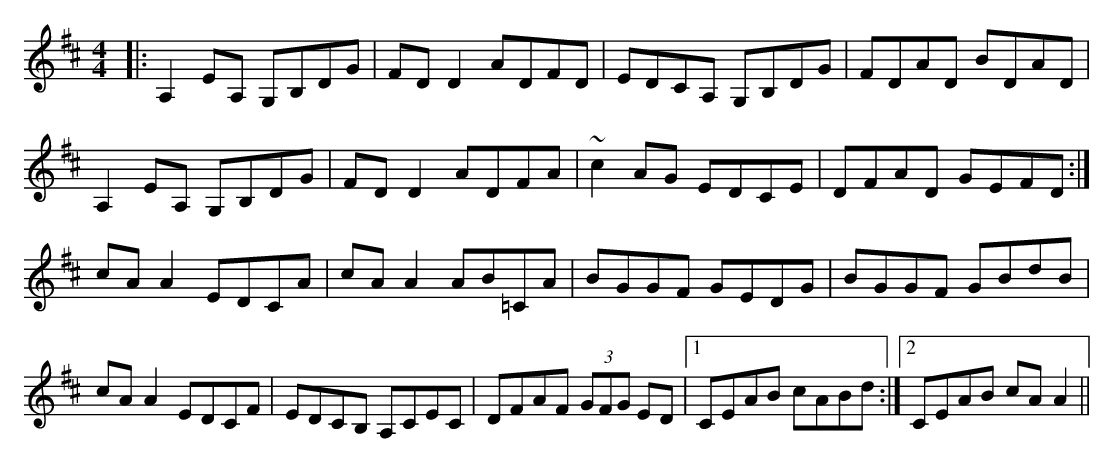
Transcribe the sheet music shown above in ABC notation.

X:1
M:4/4
K:D
|:A,2EA, G,B,DG|FDD2 ADFD|EDCA, G,B,DG|FDAD BDAD|
A,2EA, G,B,DG|FDD2 ADFA|~c2 AG EDCE|DFAD GEFD:|
cAA2 EDCA|cAA2 AB=CA|BGGF GEDG|BGGF GBdB|
cAA2 EDCF|EDCB, A,CEC|DFAF (3GFG ED|1 CEAB cABd:|2 CEAB cAA2||
